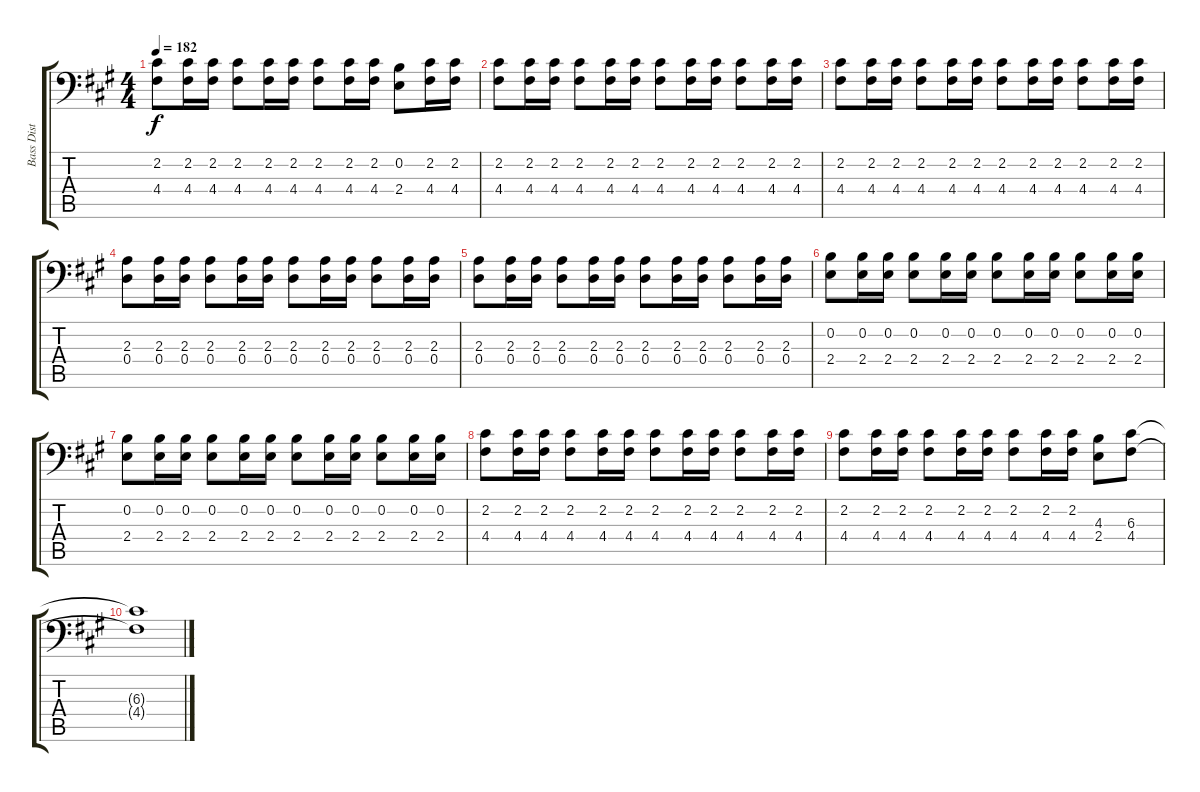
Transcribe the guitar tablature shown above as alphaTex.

\track ("Bass Dist" "Bass Dist") {instrument distortionguitar}
\staff {score tabs}
\tuning (E3 B2 G2 D2 A1 E1) {hide}
\ts (4 4)
\tempo 182
\clef f4
\ks f#minor
(2.2 4.4).8{dy f} (2.2 4.4).16 (2.2 4.4).16 (2.2 4.4).8 (2.2 4.4).16 (2.2 4.4).16 (2.2 4.4).8 (2.2 4.4).16 (2.2 4.4).16 (0.2 2.4).8 (2.2 4.4).16 (2.2 4.4).16 |
(2.2 4.4).8 (2.2 4.4).16 (2.2 4.4).16 (2.2 4.4).8 (2.2 4.4).16 (2.2 4.4).16 (2.2 4.4).8 (2.2 4.4).16 (2.2 4.4).16 (2.2 4.4).8 (2.2 4.4).16 (2.2 4.4).16 |
(2.2 4.4).8 (2.2 4.4).16 (2.2 4.4).16 (2.2 4.4).8 (2.2 4.4).16 (2.2 4.4).16 (2.2 4.4).8 (2.2 4.4).16 (2.2 4.4).16 (2.2 4.4).8 (2.2 4.4).16 (2.2 4.4).16 |
(2.3 0.4).8 (2.3 0.4).16 (2.3 0.4).16 (2.3 0.4).8 (2.3 0.4).16 (2.3 0.4).16 (2.3 0.4).8 (2.3 0.4).16 (2.3 0.4).16 (2.3 0.4).8 (2.3 0.4).16 (2.3 0.4).16 |
(2.3 0.4).8 (2.3 0.4).16 (2.3 0.4).16 (2.3 0.4).8 (2.3 0.4).16 (2.3 0.4).16 (2.3 0.4).8 (2.3 0.4).16 (2.3 0.4).16 (2.3 0.4).8 (2.3 0.4).16 (2.3 0.4).16 |
(0.2 2.4).8 (0.2 2.4).16 (0.2 2.4).16 (0.2 2.4).8 (0.2 2.4).16 (0.2 2.4).16 (0.2 2.4).8 (0.2 2.4).16 (0.2 2.4).16 (0.2 2.4).8 (0.2 2.4).16 (0.2 2.4).16 |
(0.2 2.4).8 (0.2 2.4).16 (0.2 2.4).16 (0.2 2.4).8 (0.2 2.4).16 (0.2 2.4).16 (0.2 2.4).8 (0.2 2.4).16 (0.2 2.4).16 (0.2 2.4).8 (0.2 2.4).16 (0.2 2.4).16 |
(2.2 4.4).8 (2.2 4.4).16 (2.2 4.4).16 (2.2 4.4).8 (2.2 4.4).16 (2.2 4.4).16 (2.2 4.4).8 (2.2 4.4).16 (2.2 4.4).16 (2.2 4.4).8 (2.2 4.4).16 (2.2 4.4).16 |
(2.2 4.4).8 (2.2 4.4).16 (2.2 4.4).16 (2.2 4.4).8 (2.2 4.4).16 (2.2 4.4).16 (2.2 4.4).8 (2.2 4.4).16 (2.2 4.4).16 (4.3 2.4).8 (6.3 4.4).8 |
(6.3{t} 4.4{t}).1
